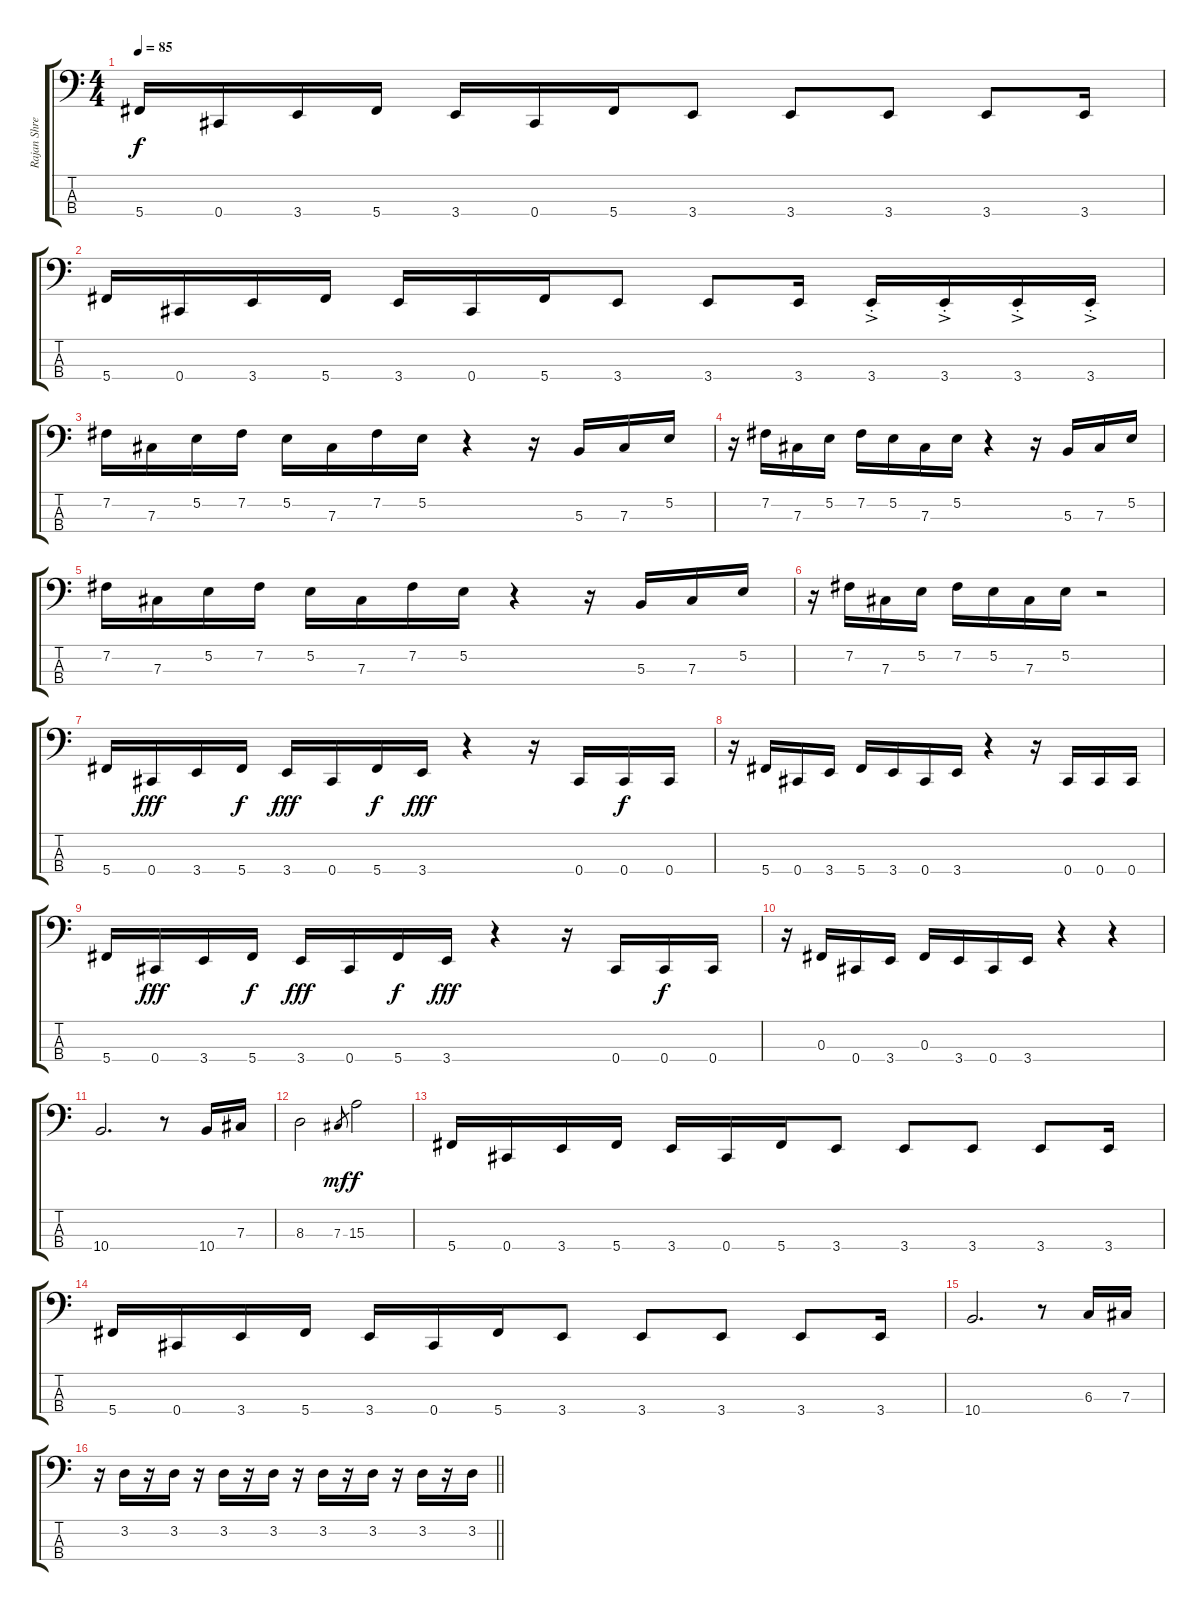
\track ("Rajan Shrestha - Bass" "Rajan Shre") {instrument electricbassfinger}
\staff {score tabs}
\tuning (E2 B1 Gb1 Db1) {hide}
\ts (4 4)
\tempo 85
\clef f4
\ks c
5.4.16{dy f} 0.4.16 3.4.16 5.4.16 3.4.16 0.4.16 5.4.16 3.4.8 3.4.8 3.4.8 3.4.8 3.4.16 |
5.4.16 0.4.16 3.4.16 5.4.16 3.4.16 0.4.16 5.4.16 3.4.8 3.4.8 3.4.16 3.4{ac st}.16 3.4{ac st}.16 3.4{ac st}.16 3.4{ac st}.16 |
7.2.16 7.3.16 5.2.16 7.2.16 5.2.16 7.3.16 7.2.16 5.2.16 r.4 r.16 5.3.16 7.3.16 5.2.16 |
r.16 7.2.16 7.3.16 5.2.16 7.2.16 5.2.16 7.3.16 5.2.16 r.4 r.16 5.3.16 7.3.16 5.2.16 |
7.2.16 7.3.16 5.2.16 7.2.16 5.2.16 7.3.16 7.2.16 5.2.16 r.4 r.16 5.3.16 7.3.16 5.2.16 |
r.16 7.2.16 7.3.16 5.2.16 7.2.16 5.2.16 7.3.16 5.2.16 r.2 |
5.4.16 0.4.16{dy fff} 3.4.16 5.4.16{dy f} 3.4.16{dy fff} 0.4.16 5.4.16{dy f} 3.4.16{dy fff} r.4 r.16 0.4.16 0.4.16{dy f} 0.4.16 |
r.16 5.4.16 0.4.16 3.4.16 5.4.16 3.4.16 0.4.16 3.4.16 r.4 r.16 0.4.16 0.4.16 0.4.16 |
5.4.16 0.4.16{dy fff} 3.4.16 5.4.16{dy f} 3.4.16{dy fff} 0.4.16 5.4.16{dy f} 3.4.16{dy fff} r.4 r.16 0.4.16 0.4.16{dy f} 0.4.16 |
r.16 0.3.16 0.4.16 3.4.16 0.3.16 3.4.16 0.4.16 3.4.16 r.4 r.4 |
10.4.2{d} r.8 10.4.16 7.3.16 |
8.3.2 7.3.8{gr dy mf} 15.3.2{dy f} |
5.4.16 0.4.16 3.4.16 5.4.16 3.4.16 0.4.16 5.4.16 3.4.8 3.4.8 3.4.8 3.4.8 3.4.16 |
5.4.16 0.4.16 3.4.16 5.4.16 3.4.16 0.4.16 5.4.16 3.4.8 3.4.8 3.4.8 3.4.8 3.4.16 |
10.4.2{d} r.8 6.3.16 7.3.16 |
\barLineRight lightlight
r.16 3.2.16 r.16 3.2.16 r.16 3.2.16 r.16 3.2.16 r.16 3.2.16 r.16 3.2.16 r.16 3.2.16 r.16 3.2.16
